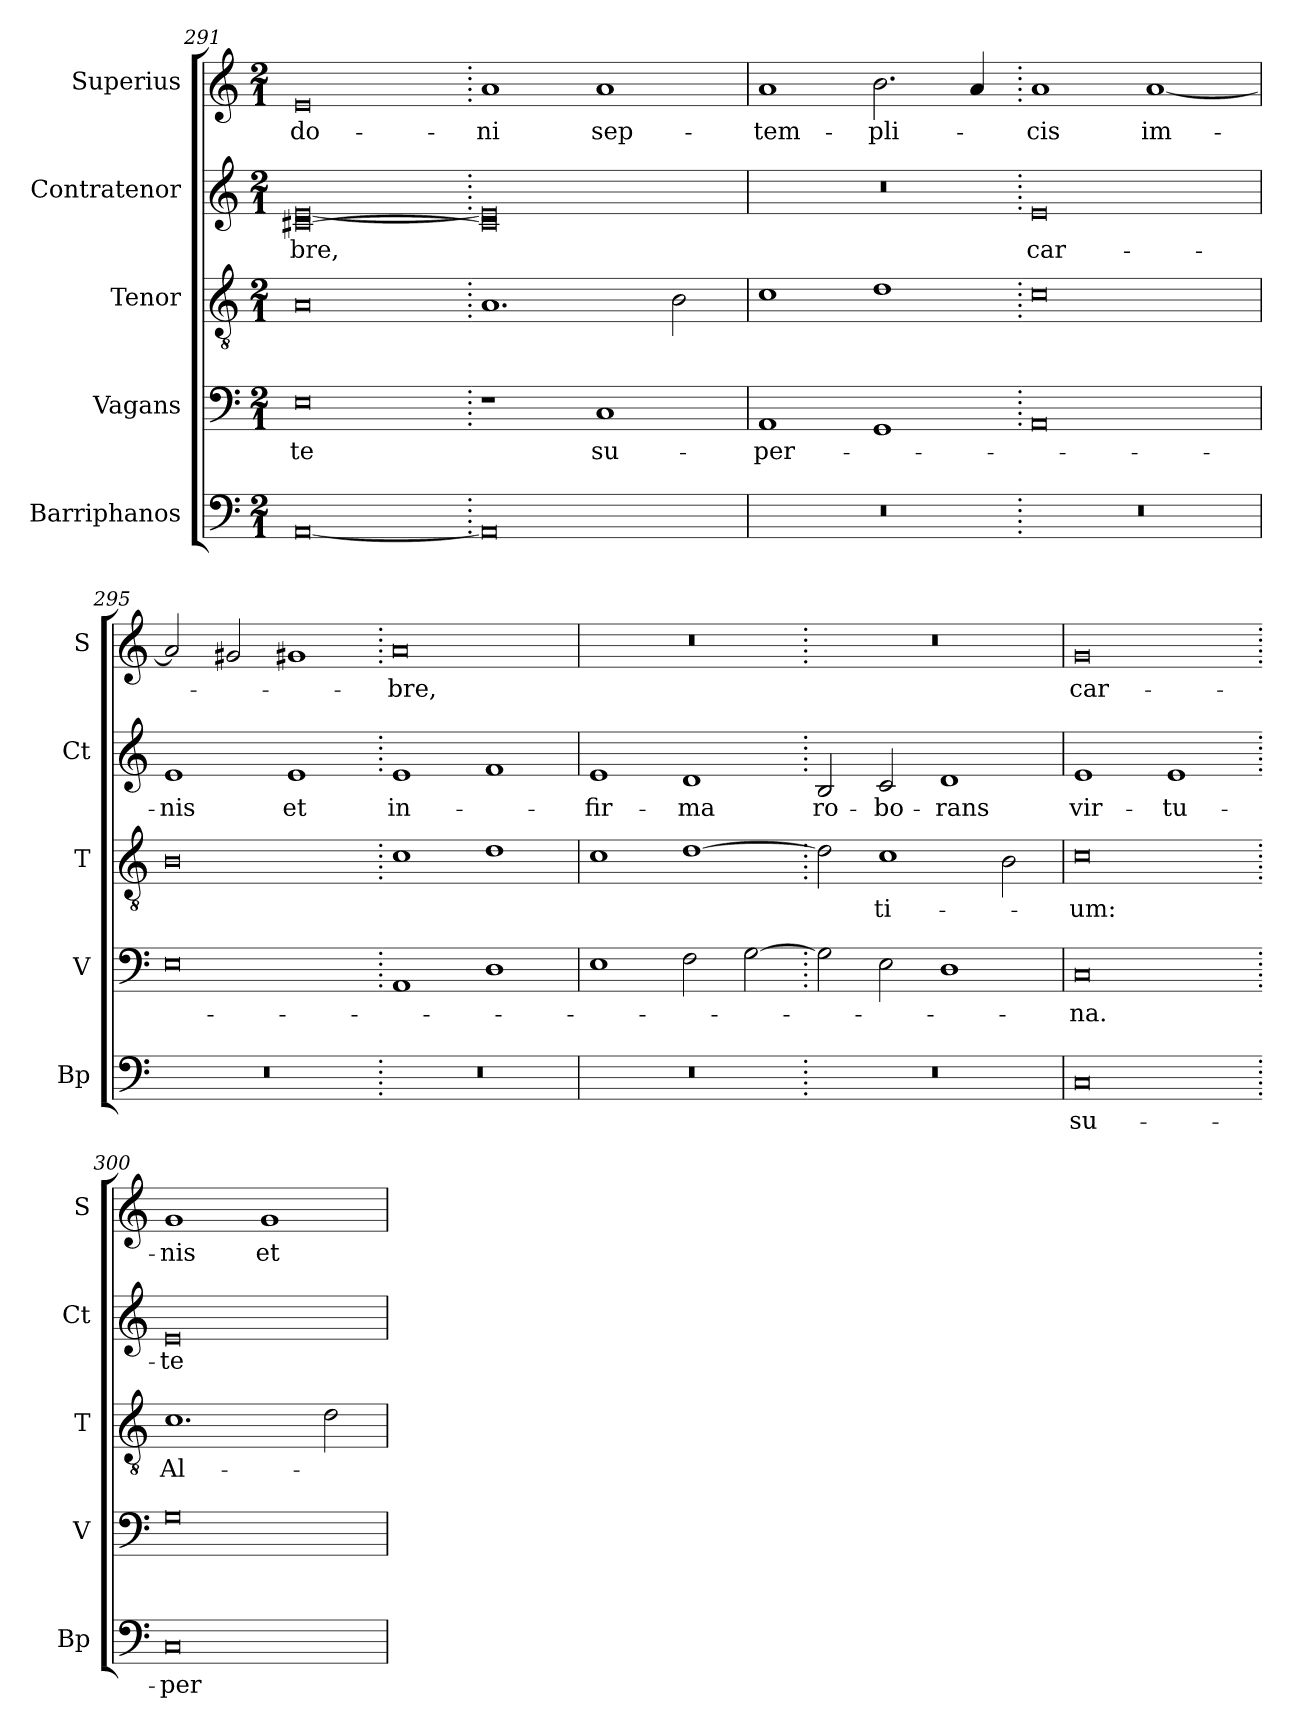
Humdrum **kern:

**kern	**text	**kern	**text	**kern	**text	**kern	**text	**kern	**text
*part5	*part5	*part4	*part4	*part3	*part3	*part2	*part2	*part1	*part1
*staff5	*staff5	*staff4	*staff4	*staff3	*staff3	*staff2	*staff2	*staff1	*staff1
*I"Barriphanos	*	*I"Vagans	*	*I"Tenor	*	*I"Contratenor	*	*I"Superius	*
*I'Bp	*	*I'V	*	*I'T	*	*I'Ct	*	*I'S	*
*clefF4	*	*clefF4	*	*clefGv2	*	*clefG2	*	*clefG2	*
*k[]	*	*k[]	*	*k[]	*	*k[]	*	*k[]	*
*M2/1	*	*M2/1	*	*M2/1	*	*M2/1	*	*M2/1	*
=291	=291	=291	=291	=291	=291	=291	=291	=291	=291
*	*	*	*	*	*	*^	*	*	*
[0AA	.	0E	-te	0A	.	[0c#X\	[0e/	-bre,	0e	do-
=292.	=292.	=292.	=292.	=292.	=292.	=292.	=292.	=292.	=292.	=292.
0AA]	.	1r	.	1.A	.	0c#\]	0e/]	.	1a	-ni
.	.	1C	su-	.	.	.	.	.	1a	sep-
.	.	.	.	2B\	.	.	.	.	.	.
*	*	*	*	*	*	*v	*v	*	*	*
=293	=293	=293	=293	=293	=293	=293	=293	=293	=293
0r	.	1AA	-per-	1c	.	0r	.	1a	-tem-
.	.	1GG	.	1d	.	.	.	2.b\	-pli-
.	.	.	.	.	.	.	.	4a/	.
=294.	=294.	=294.	=294.	=294.	=294.	=294.	=294.	=294.	=294.
0r	.	0AA	.	0c	.	0e	car-	1a	-cis
.	.	.	.	.	.	.	.	[1a	im-
=295	=295	=295	=295	=295	=295	=295	=295	=295	=295
0r	.	0E	.	0B	.	1e	-nis	2a/]	.
.	.	.	.	.	.	.	.	2g#X/	.
.	.	.	.	.	.	1e	et	1g#X	.
=296.	=296.	=296.	=296.	=296.	=296.	=296.	=296.	=296.	=296.
0r	.	1AA	.	1c	.	1e	in-	0a	-bre,
.	.	1D	.	1d	.	1f	.	.	.
=297	=297	=297	=297	=297	=297	=297	=297	=297	=297
0r	.	1E	.	1c	.	1e	-fir-	0r	.
.	.	2F\	.	[1d	.	1d	-ma	.	.
.	.	[2G\	.	.	.	.	.	.	.
=298.	=298.	=298.	=298.	=298.	=298.	=298.	=298.	=298.	=298.
0r	.	2G\]	.	2d\]	.	2B/	ro-	0r	.
.	.	2E\	.	1c	-ti-	2c/	-bo-	.	.
.	.	1D	.	.	.	1d	-rans	.	.
.	.	.	.	2B\	.	.	.	.	.
=299	=299	=299	=299	=299	=299	=299	=299	=299	=299
0C	su-	0C	-na.	0c	-um:	1e	vir-	0g	car-
.	.	.	.	.	.	1e	-tu-	.	.
=300.	=300.	=300.	=300.	=300.	=300.	=300.	=300.	=300.	=300.
0C	-per-	0G	.	1.c	Al-	0e	-te	1g	-nis
.	.	.	.	.	.	.	.	1g	et
.	.	.	.	2d\	.	.	.	.	.
=	=	=	=	=	=	=	=	=	=
*-	*-	*-	*-	*-	*-	*-	*-	*-	*-
